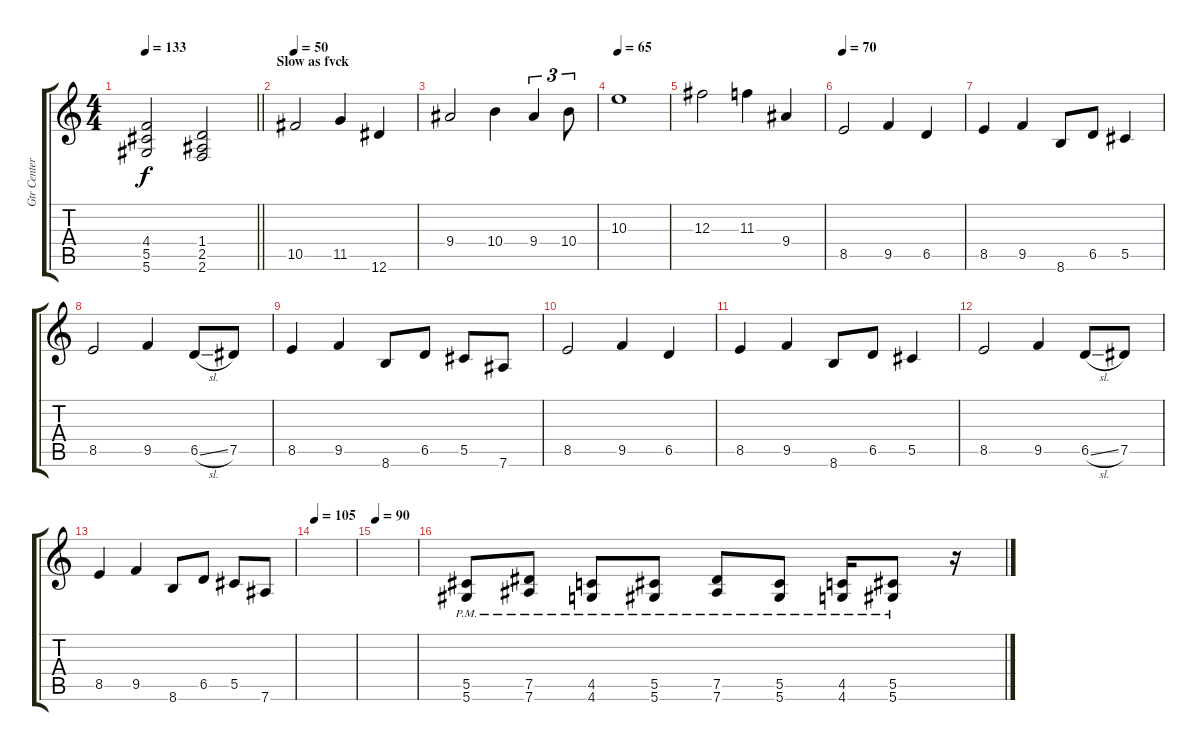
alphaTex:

\track ("Gtr Center" "Gtr Center") {instrument distortionguitar}
\staff {score tabs}
\tuning (Eb4 Bb3 Gb3 Db3 Ab2 Eb2) {hide}
\ts (4 4)
\tempo 133
\clef g2
\barLineRight lightlight
\ks c
(4.4 5.5 5.6).2{dy f} (1.4 2.5 2.6).2 |
\section ("" "Slow as fvck")
\tempo 50
10.5.2 11.5.4 12.6.4 |
9.4.2 10.4.4 9.4.4{tu (3 2)} 10.4.8{tu (3 2)} |
\tempo 65
10.3.1 |
12.3.2 11.3.4 9.4.4 |
\tempo 70
8.5.2 9.5.4 6.5.4 |
8.5.4 9.5.4 8.6.8 6.5.8 5.5.4 |
8.5.2 9.5.4 6.5{sl}.8 7.5.8 |
8.5.4 9.5.4 8.6.8 6.5.8 5.5.8 7.6.8 |
8.5.2 9.5.4 6.5.4 |
8.5.4 9.5.4 8.6.8 6.5.8 5.5.4 |
8.5.2 9.5.4 6.5{sl}.8 7.5.8 |
8.5.4 9.5.4 8.6.8 6.5.8 5.5.8 7.6.8 |
\tempo 105
|
\tempo 90
|
(5.5{pm} 5.6{pm}).8 (7.5{pm} 7.6{pm}).8 (4.5{pm} 4.6{pm}).8 (5.5{pm} 5.6{pm}).8 (7.5{pm} 7.6{pm}).8 (5.5{pm} 5.6{pm}).8 (4.5{pm} 4.6{pm}).16 (5.5{pm} 5.6{pm}).8 r.16
